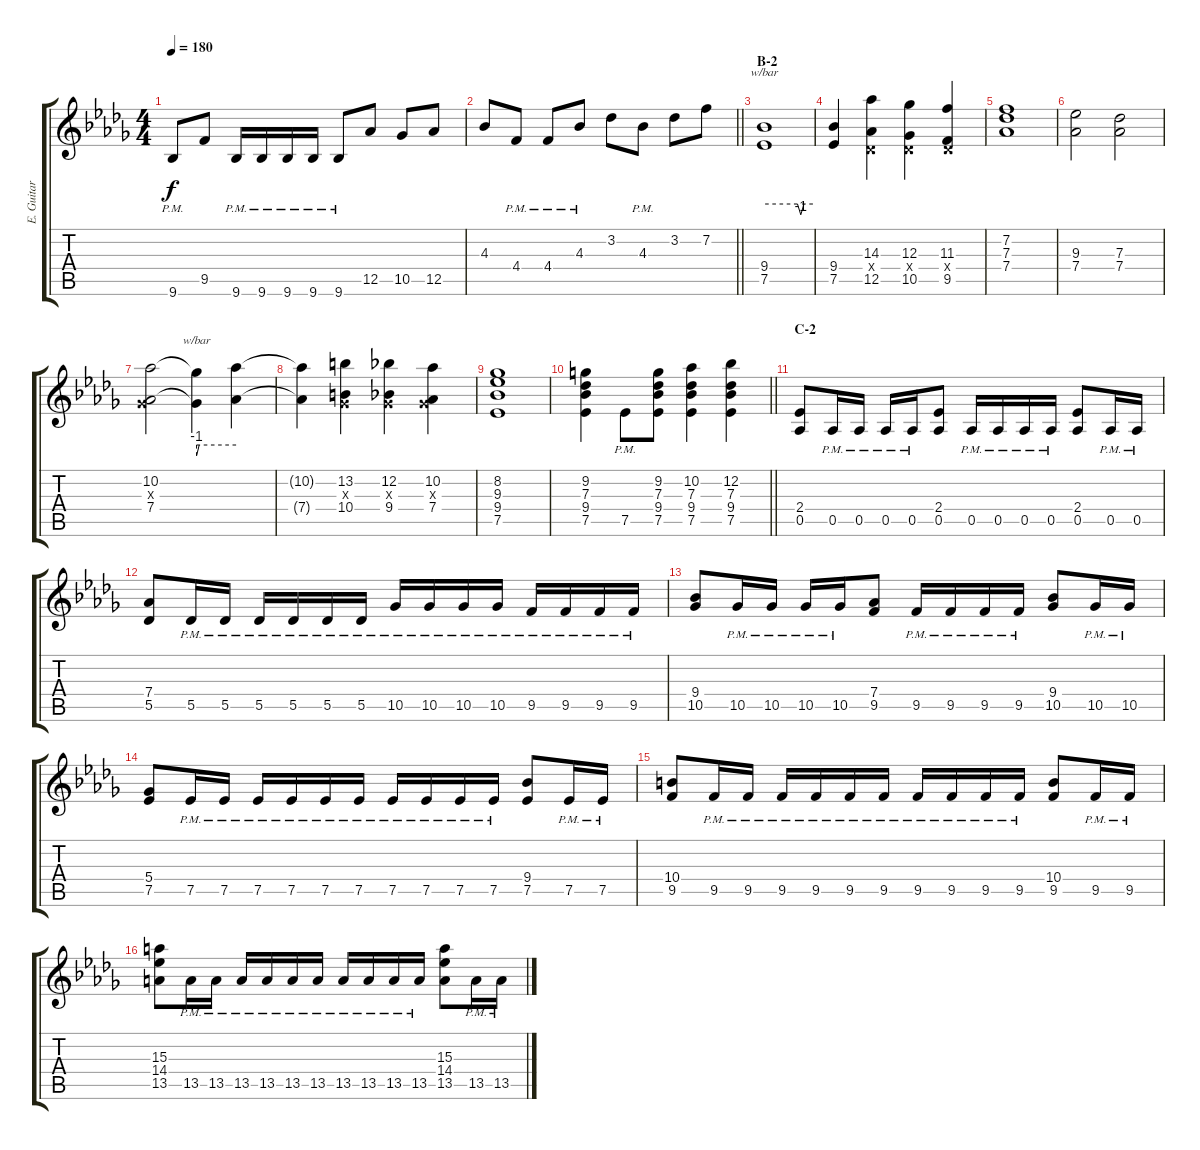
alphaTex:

\track ("E. Guitar II" "E. Guitar ") {instrument overdrivenguitar}
\staff {score tabs}
\tuning (Eb4 Bb3 Gb3 Db3 Ab2 Db2) {hide}
\ts (4 4)
\tempo 180
\clef g2
\ks db
9.6{pm}.8{dy f} 9.5.8 9.6{pm}.16 9.6{pm}.16 9.6{pm}.16 9.6{pm}.16 9.6{pm}.8 12.5.8 10.5.8 12.5.8 |
\barLineRight lightlight
4.3.8 4.4{pm}.8 4.4{pm}.8 4.3{pm}.8 3.2.8 4.3{pm}.8 3.2.8 7.2.8 |
\section ("" "B-2")
(9.4 7.5).1{tbe (custom default 0 0 41 0 45 -4 49 0 60 0)} |
(9.4 7.5).4 (14.3 0.4{x} 12.5).4 (12.3 0.4{x} 10.5).4 (11.3 0.4{x} 9.5).4 |
(7.2 7.3 7.4).1 |
(9.3 7.4).2 (7.3 7.4).2 |
(10.2 0.3{x} 7.4).2 (10.2{t} 7.4{t}).4{tbe (custom default 0 -4 4 0 60 0)} (10.2{t} 7.4{t}).4 |
(10.2{t} 7.4{t}).4 (13.2 0.3{x} 10.4).4 (12.2 0.3{x} 9.4).4 (10.2 0.3{x} 7.4).4 |
(8.2 9.3 9.4 7.5).1 |
\barLineRight lightlight
(9.2 7.3 9.4 7.5).4 7.5{pm}.8 (9.2 7.3 9.4 7.5).8 (10.2 7.3 9.4 7.5).4 (12.2 7.3 9.4 7.5).4 |
\section ("" "C-2")
(2.4 0.5).8 0.5{pm}.16 0.5{pm}.16 0.5{pm}.16 0.5{pm}.16 (2.4 0.5).8 0.5{pm}.16 0.5{pm}.16 0.5{pm}.16 0.5{pm}.16 (2.4 0.5).8 0.5{pm}.16 0.5{pm}.16 |
(7.4 5.5).8 5.5{pm}.16 5.5{pm}.16 5.5{pm}.16 5.5{pm}.16 5.5{pm}.16 5.5{pm}.16 10.5{pm}.16 10.5{pm}.16 10.5{pm}.16 10.5{pm}.16 9.5{pm}.16 9.5{pm}.16 9.5{pm}.16 9.5{pm}.16 |
(9.4 10.5).8 10.5{pm}.16 10.5{pm}.16 10.5{pm}.16 10.5{pm}.16 (7.4 9.5).8 9.5{pm}.16 9.5{pm}.16 9.5{pm}.16 9.5{pm}.16 (9.4 10.5).8 10.5{pm}.16 10.5{pm}.16 |
(5.4 7.5).8 7.5{pm}.16 7.5{pm}.16 7.5{pm}.16 7.5{pm}.16 7.5{pm}.16 7.5{pm}.16 7.5{pm}.16 7.5{pm}.16 7.5{pm}.16 7.5{pm}.16 (9.4 7.5).8 7.5{pm}.16 7.5{pm}.16 |
(10.4 9.5).8 9.5{pm}.16 9.5{pm}.16 9.5{pm}.16 9.5{pm}.16 9.5{pm}.16 9.5{pm}.16 9.5{pm}.16 9.5{pm}.16 9.5{pm}.16 9.5{pm}.16 (10.4 9.5).8 9.5{pm}.16 9.5{pm}.16 |
(15.3 14.4 13.5).8 13.5{pm}.16 13.5{pm}.16 13.5{pm}.16 13.5{pm}.16 13.5{pm}.16 13.5{pm}.16 13.5{pm}.16 13.5{pm}.16 13.5{pm}.16 13.5{pm}.16 (15.3 14.4 13.5).8 13.5{pm}.16 13.5{pm}.16
